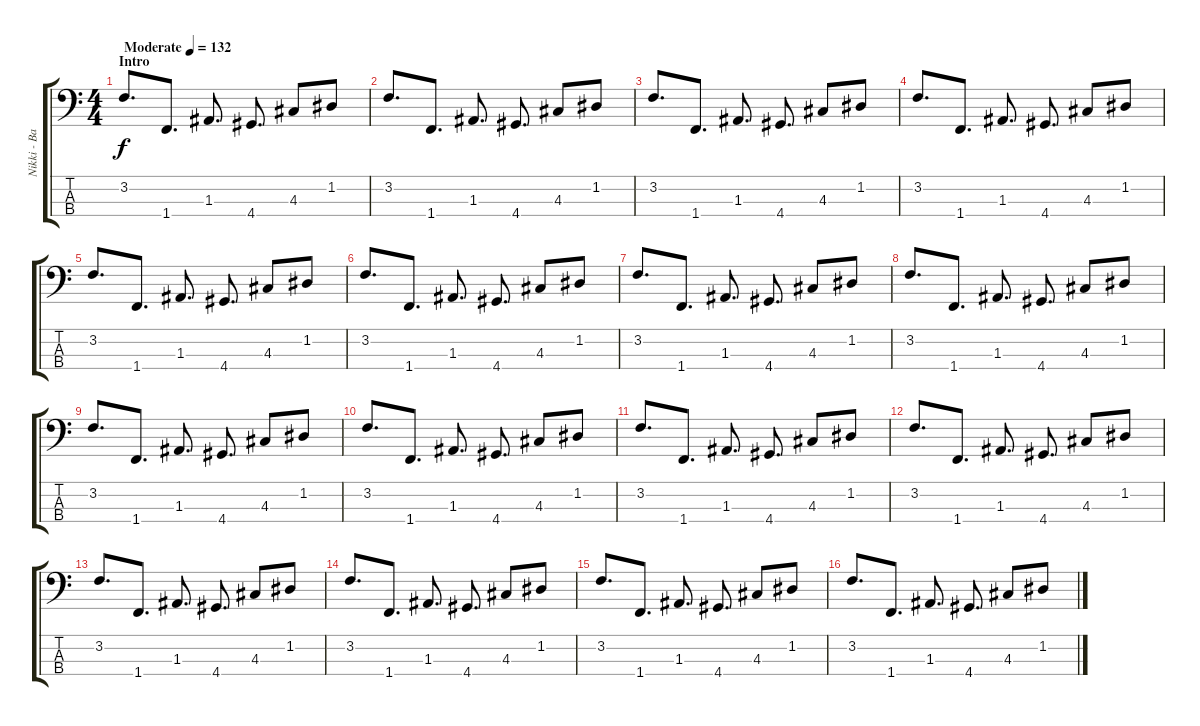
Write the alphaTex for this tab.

\track ("Nikki - Bass" "Nikki - Ba") {instrument electricbasspick}
\staff {score tabs}
\tuning (G2 D2 A1 E1) {hide}
\ts (4 4)
\section ("" "Intro")
\tempo (132 "Moderate")
\clef f4
\ks c
3.2.8{d dy f instrument electricbasspick} 1.4.8{d} 1.3.8{d} 4.4.8{d} 4.3.8 1.2.8 |
3.2.8{d} 1.4.8{d} 1.3.8{d} 4.4.8{d} 4.3.8 1.2.8 |
3.2.8{d} 1.4.8{d} 1.3.8{d} 4.4.8{d} 4.3.8 1.2.8 |
3.2.8{d} 1.4.8{d} 1.3.8{d} 4.4.8{d} 4.3.8 1.2.8 |
3.2.8{d} 1.4.8{d} 1.3.8{d} 4.4.8{d} 4.3.8 1.2.8 |
3.2.8{d} 1.4.8{d} 1.3.8{d} 4.4.8{d} 4.3.8 1.2.8 |
3.2.8{d} 1.4.8{d} 1.3.8{d} 4.4.8{d} 4.3.8 1.2.8 |
3.2.8{d} 1.4.8{d} 1.3.8{d} 4.4.8{d} 4.3.8 1.2.8 |
3.2.8{d} 1.4.8{d} 1.3.8{d} 4.4.8{d} 4.3.8 1.2.8 |
3.2.8{d} 1.4.8{d} 1.3.8{d} 4.4.8{d} 4.3.8 1.2.8 |
3.2.8{d} 1.4.8{d} 1.3.8{d} 4.4.8{d} 4.3.8 1.2.8 |
3.2.8{d} 1.4.8{d} 1.3.8{d} 4.4.8{d} 4.3.8 1.2.8 |
3.2.8{d} 1.4.8{d} 1.3.8{d} 4.4.8{d} 4.3.8 1.2.8 |
3.2.8{d} 1.4.8{d} 1.3.8{d} 4.4.8{d} 4.3.8 1.2.8 |
3.2.8{d} 1.4.8{d} 1.3.8{d} 4.4.8{d} 4.3.8 1.2.8 |
3.2.8{d} 1.4.8{d} 1.3.8{d} 4.4.8{d} 4.3.8 1.2.8
